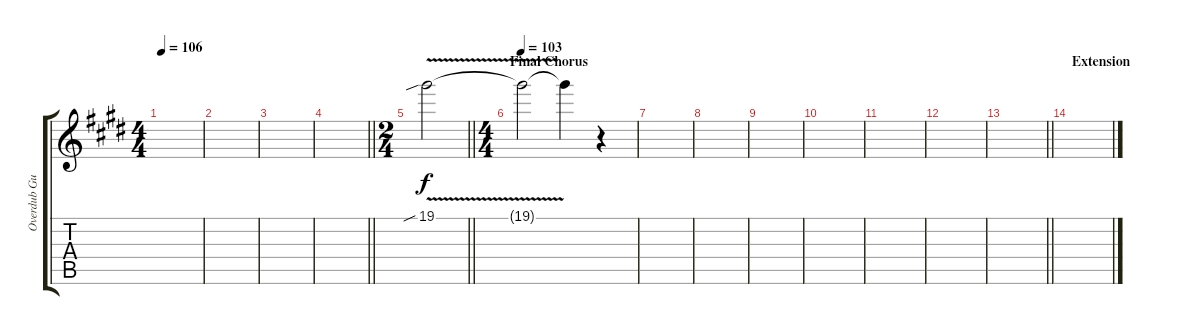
\track ("Overdub Guitar 1" "Overdub Gu") {instrument distortionguitar}
\staff {score tabs}
\tuning (Db4 Ab3 E3 B2 Gb2 Db2) {hide}
\ts (4 4)
\tempo 106
\clef g2
\ks c#minor
|
|
|
\barLineRight lightlight
|
\ts (2 4)
\barLineRight lightlight
19.1{v sib}.2{balance 0} |
\ts (4 4)
\section ("" "Final Chorus")
\tempo 103
19.1{t}.2 19.1{t}.4{volume 0} r.4 |
|
|
|
|
|
|
\barLineRight lightlight
|
\section ("" "Extension")
